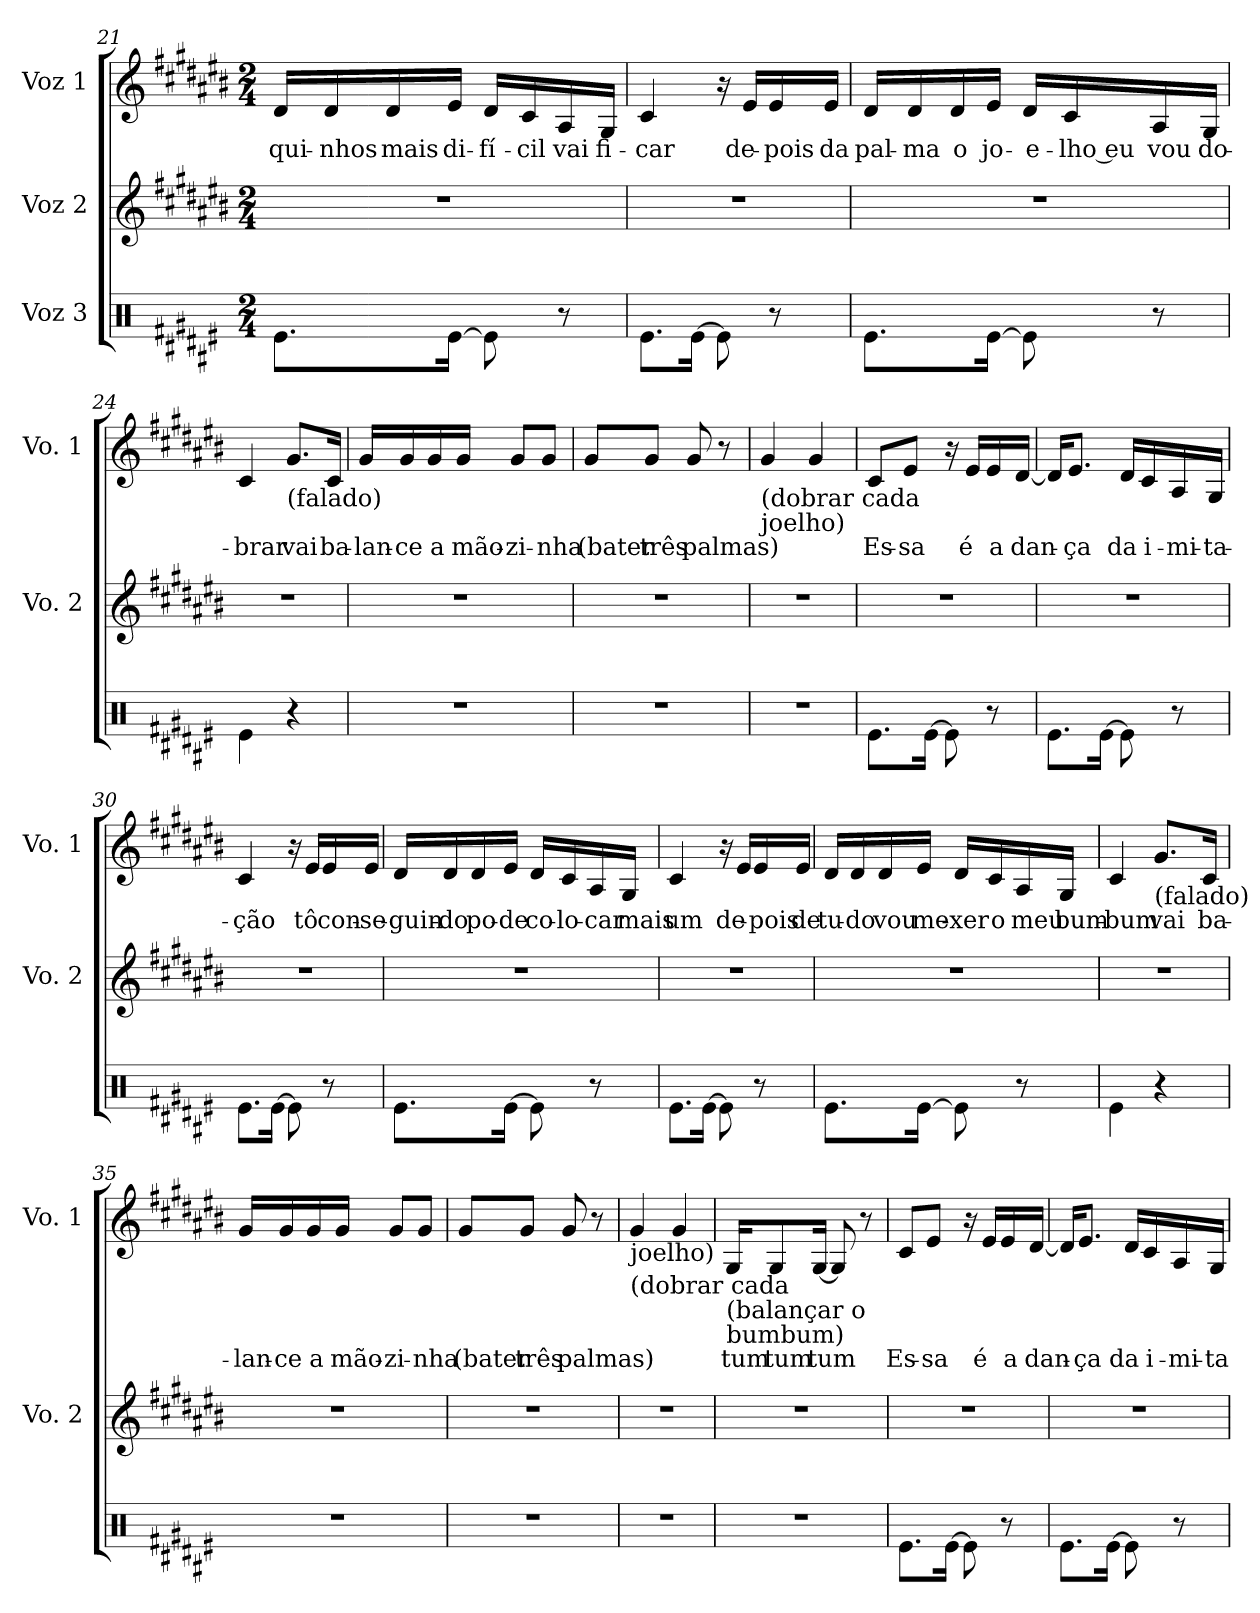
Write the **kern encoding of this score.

**kern	**kern	**kern	**text
*part3	*part2	*part1	*part1
*staff3	*staff2	*staff1	*staff1
*I"Voz 3	*I"Voz 2	*I"Voz 1	*
*	*I'Vo. 2	*I'Vo. 1	*
!!LO:LB:g=z
*clefX	*clefG2	*clefG2	*
*k[f#c#g#d#a#e#]	*k[f#c#g#d#a#e#b#]	*k[f#c#g#d#a#e#b#]	*
*M2/4	*M2/4	*M2/4	*
=21	=21	=21	=21
!	!	!	!LO:LY:b
8.Re\L	2r	16d#/LL	-qui-
!	!	!	!LO:LY:b
.	.	16d#/	-nhos
!	!	!	!LO:LY:b
.	.	16d#/	mais
!	!	!	!LO:LY:b
[16Re\Jk	.	16e#/JJ	di-
!	!	!	!LO:LY:b
8Re\]	.	16d#/LL	-fí-
!	!	!	!LO:LY:b
.	.	16c#/	-cil
!	!	!	!LO:LY:b
8r	.	16A#/	vai
!	!	!	!LO:LY:b
.	.	16G#/JJ	fi-
=22	=22	=22	=22
!	!	!	!LO:LY:b
8.Re\L	2r	4c#/	-car
[16Re\Jk	.	.	.
8Re\]	.	16r	.
!	!	!	!LO:LY:b
.	.	16e#/LL	de-
!	!	!	!LO:LY:b
8r	.	16e#/	-pois
!	!	!	!LO:LY:b
.	.	16e#/JJ	da
=23	=23	=23	=23
!	!	!	!LO:LY:b
8.Re\L	2r	16d#/LL	pal-
!	!	!	!LO:LY:b
.	.	16d#/	-ma
!	!	!	!LO:LY:b
.	.	16d#/	o
!	!	!	!LO:LY:b
[16Re\Jk	.	16e#/JJ	jo-
!	!	!	!LO:LY:b
8Re\]	.	16d#/LL	-e-
!	!	!	!LO:LY:b
.	.	16c#/	-lho eu
!	!	!	!LO:LY:b
8r	.	16A#/	vou
!	!	!	!LO:LY:b
.	.	16G#/JJ	do-
=24	=24	=24	=24
!	!	!	!LO:LY:b
4Re\	2r	4c#/	-brar
!	!	!LO:TX:b:t=(falado)	!
!	!	!	!LO:LY:b
4r	.	8.g#/L	vai
!	!	!	!LO:LY:b
.	.	16c#/Jk	ba-
!!LO:PB:g=z
=25	=25	=25	=25
!	!	!	!LO:LY:b
2r	2r	16g#/LL	-lan-
!	!	!	!LO:LY:b
.	.	16g#/	-ce
!	!	!	!LO:LY:b
.	.	16g#/	a
!	!	!	!LO:LY:b
.	.	16g#/JJ	mão-
!	!	!	!LO:LY:b
.	.	8g#/L	-zi-
!	!	!	!LO:LY:b
.	.	8g#/J	-nha
=26	=26	=26	=26
!	!	!	!LO:LY:b
2r	2r	8g#/L	(bater
!	!	!	!LO:LY:b
.	.	8g#/J	três
!	!	!	!LO:LY:b
.	.	8g#/	palmas)
.	.	8r	.
=27	=27	=27	=27
!	!	!LO:TX:b:t=(dobrar cada	!
!	!	!LO:TX:b:t=joelho)	!
2r	2r	4g#/	.
.	.	4g#/	.
=28	=28	=28	=28
!	!	!	!LO:LY:b
8.Re\L	2r	8c#/L	Es-
!	!	!	!LO:LY:b
.	.	8e#/J	-sa
[16Re\Jk	.	.	.
8Re\]	.	16r	.
!	!	!	!LO:LY:b
.	.	16e#/LL	é
!	!	!	!LO:LY:b
8r	.	16e#/	a
!	!	!	!LO:LY:b
.	.	[16d#/JJ	dan-
=29	=29	=29	=29
8.Re\L	2r	16d#/KL]	.
!	!	!	!LO:LY:b
.	.	8.e#/J	-ça
[16Re\Jk	.	.	.
!	!	!	!LO:LY:b
8Re\]	.	16d#/LL	da
!	!	!	!LO:LY:b
.	.	16c#/	i-
!	!	!	!LO:LY:b
8r	.	16A#/	-mi-
!	!	!	!LO:LY:b
.	.	16G#/JJ	-ta-
!!LO:LB:g=z
=30	=30	=30	=30
!	!	!	!LO:LY:b
8.Re\L	2r	4c#/	-ção
[16Re\Jk	.	.	.
8Re\]	.	16r	.
!	!	!	!LO:LY:b
.	.	16e#/LL	tô
!	!	!	!LO:LY:b
8r	.	16e#/	con-
!	!	!	!LO:LY:b
.	.	16e#/JJ	-se-
=31	=31	=31	=31
!	!	!	!LO:LY:b
8.Re\L	2r	16d#/LL	-guin-
!	!	!	!LO:LY:b
.	.	16d#/	-do
!	!	!	!LO:LY:b
.	.	16d#/	po-
!	!	!	!LO:LY:b
[16Re\Jk	.	16e#/JJ	-de
!	!	!	!LO:LY:b
8Re\]	.	16d#/LL	co-
!	!	!	!LO:LY:b
.	.	16c#/	-lo-
!	!	!	!LO:LY:b
8r	.	16A#/	-car
!	!	!	!LO:LY:b
.	.	16G#/JJ	mais
=32	=32	=32	=32
!	!	!	!LO:LY:b
8.Re\L	2r	4c#/	um
[16Re\Jk	.	.	.
8Re\]	.	16r	.
!	!	!	!LO:LY:b
.	.	16e#/LL	de-
!	!	!	!LO:LY:b
8r	.	16e#/	-pois
!	!	!	!LO:LY:b
.	.	16e#/JJ	de
!!LO:LB:g=z
=33	=33	=33	=33
!	!	!	!LO:LY:b
8.Re\L	2r	16d#/LL	tu-
!	!	!	!LO:LY:b
.	.	16d#/	-do
!	!	!	!LO:LY:b
.	.	16d#/	vou
!	!	!	!LO:LY:b
[16Re\Jk	.	16e#/JJ	me-
!	!	!	!LO:LY:b
8Re\]	.	16d#/LL	-xer
!	!	!	!LO:LY:b
.	.	16c#/	o
!	!	!	!LO:LY:b
8r	.	16A#/	meu
!	!	!	!LO:LY:b
.	.	16G#/JJ	bum-
=34	=34	=34	=34
!	!	!	!LO:LY:b
4Re\	2r	4c#/	-bum
!	!	!LO:TX:b:t=(falado)	!
!	!	!	!LO:LY:b
4r	.	8.g#/L	vai
!	!	!	!LO:LY:b
.	.	16c#/Jk	ba-
=35	=35	=35	=35
!	!	!	!LO:LY:b
2r	2r	16g#/LL	-lan-
!	!	!	!LO:LY:b
.	.	16g#/	-ce
!	!	!	!LO:LY:b
.	.	16g#/	a
!	!	!	!LO:LY:b
.	.	16g#/JJ	mão-
!	!	!	!LO:LY:b
.	.	8g#/L	-zi-
!	!	!	!LO:LY:b
.	.	8g#/J	-nha
=36	=36	=36	=36
!	!	!	!LO:LY:b
2r	2r	8g#/L	(bater
!	!	!	!LO:LY:b
.	.	8g#/J	três
!	!	!	!LO:LY:b
.	.	8g#/	palmas)
.	.	8r	.
!!LO:LB:g=z
=37	=37	=37	=37
!	!	!LO:TX:b:t=(dobrar cada	!
!	!	!LO:TX:b:t=joelho)	!
2r	2r	4g#/	.
.	.	4g#/	.
=38	=38	=38	=38
!	!	!LO:TX:b:t=(balançar o	!
!	!	!LO:TX:b:t=bumbum)	!
!	!	!	!LO:LY:b
2r	2r	16G#/KL	tum
!	!	!	!LO:LY:b
.	.	8G#/	tum
!	!	!	!LO:LY:b
.	.	[16G#/Jk	tum
.	.	8G#/]	.
.	.	8r	.
=39	=39	=39	=39
!	!	!	!LO:LY:b
8.Re\L	2r	8c#/L	Es-
!	!	!	!LO:LY:b
.	.	8e#/J	-sa
[16Re\Jk	.	.	.
8Re\]	.	16r	.
!	!	!	!LO:LY:b
.	.	16e#/LL	é
!	!	!	!LO:LY:b
8r	.	16e#/	a
!	!	!	!LO:LY:b
.	.	[16d#/JJ	dan-
=40	=40	=40	=40
8.Re\L	2r	16d#/KL]	.
!	!	!	!LO:LY:b
.	.	8.e#/J	-ça
[16Re\Jk	.	.	.
!	!	!	!LO:LY:b
8Re\]	.	16d#/LL	da
!	!	!	!LO:LY:b
.	.	16c#/	i-
!	!	!	!LO:LY:b
8r	.	16A#/	-mi-
!	!	!	!LO:LY:b
.	.	16G#/JJ	-ta-
=	=	=	=
*-	*-	*-	*-
